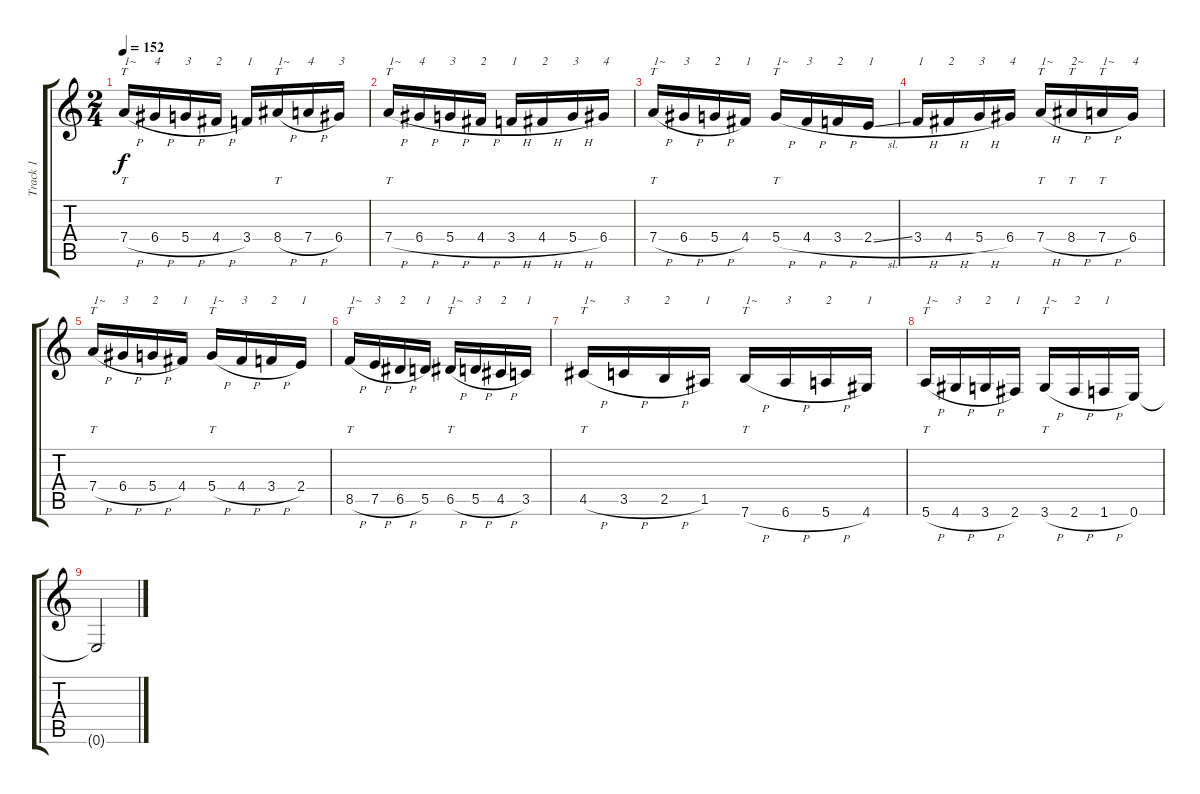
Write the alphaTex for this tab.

\track ("Track 1" "Track 1") {instrument distortionguitar}
\staff {score tabs}
\tuning (E4 B3 G3 D3 A2 E2) {hide}
\ts (2 4)
\tempo 152
\clef g2
\ks c
7.4{h}.16{tt txt "1~" dy f} 6.4{h}.16{txt "4"} 5.4{h}.16{txt "3"} 4.4{h}.16{txt "2"} 3.4.16{txt "1"} 8.4{h}.16{tt txt "1~"} 7.4{h}.16{txt "4"} 6.4.16{txt "3"} |
7.4{h}.16{tt txt "1~"} 6.4{h}.16{txt "4"} 5.4{h}.16{txt "3"} 4.4{h}.16{txt "2"} 3.4{h}.16{txt "1"} 4.4{h}.16{txt "2"} 5.4{h}.16{txt "3"} 6.4.16{txt "4"} |
7.4{h}.16{tt txt "1~"} 6.4{h}.16{txt "3"} 5.4{h}.16{txt "2"} 4.4.16{txt "1"} 5.4{h}.16{tt txt "1~"} 4.4{h}.16{txt "3"} 3.4{h}.16{txt "2"} 2.4{sl}.16{txt "1"} |
3.4{h}.16{txt "1"} 4.4{h}.16{txt "2"} 5.4{h}.16{txt "3"} 6.4.16{txt "4"} 7.4{h}.16{tt txt "1~"} 8.4{h}.16{tt txt "2~"} 7.4{h}.16{tt txt "1~"} 6.4.16{txt "4"} |
7.4{h}.16{tt txt "1~"} 6.4{h}.16{txt "3"} 5.4{h}.16{txt "2"} 4.4.16{txt "1"} 5.4{h}.16{tt txt "1~"} 4.4{h}.16{txt "3"} 3.4{h}.16{txt "2"} 2.4.16{txt "1"} |
8.5{h}.16{tt txt "1~"} 7.5{h}.16{txt "3"} 6.5{h}.16{txt "2"} 5.5.16{txt "1"} 6.5{h}.16{tt txt "1~"} 5.5{h}.16{txt "3"} 4.5{h}.16{txt "2"} 3.5.16{txt "1"} |
4.5{h}.16{tt txt "1~"} 3.5{h}.16{txt "3"} 2.5{h}.16{txt "2"} 1.5.16{txt "1"} 7.6{h}.16{tt txt "1~"} 6.6{h}.16{txt "3"} 5.6{h}.16{txt "2"} 4.6.16{txt "1"} |
5.6{h}.16{tt txt "1~"} 4.6{h}.16{txt "3"} 3.6{h}.16{txt "2"} 2.6.16{txt "1"} 3.6{h}.16{tt txt "1~"} 2.6{h}.16{txt "2"} 1.6{h}.16{txt "1"} 0.6.16 |
0.6{t}.2
